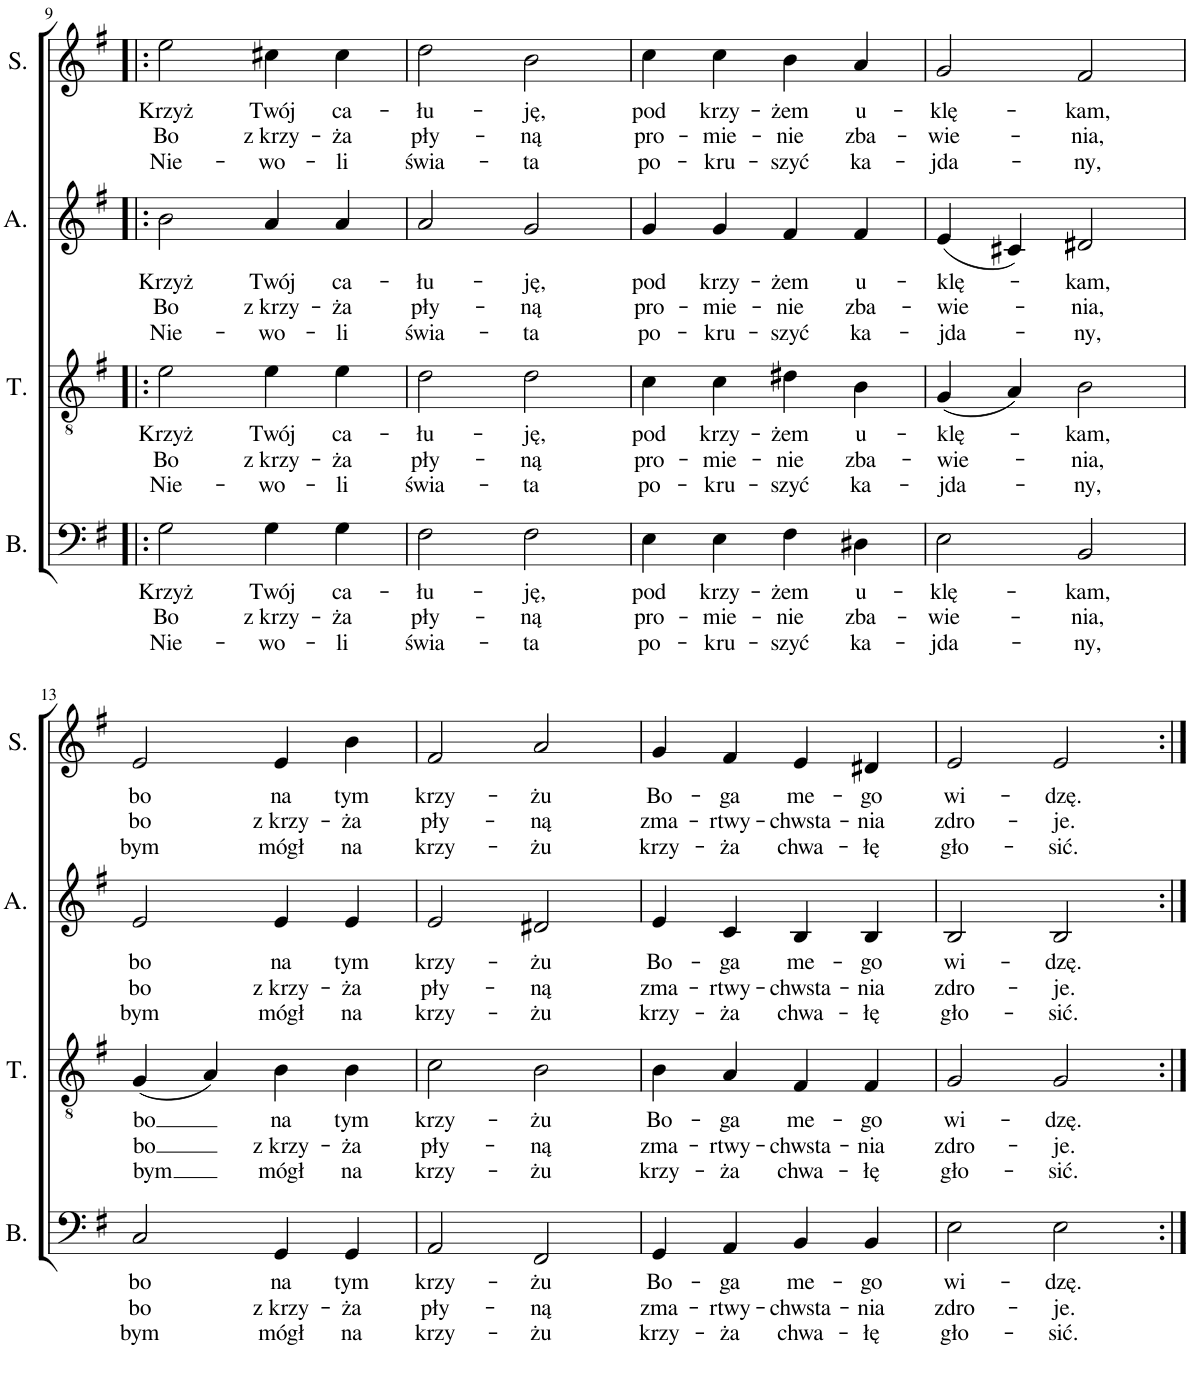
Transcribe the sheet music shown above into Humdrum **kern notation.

**kern	**text	**text	**text	**kern	**text	**text	**text	**kern	**text	**text	**text	**kern	**text	**text	**text
*part4	*part4	*part4	*part4	*part3	*part3	*part3	*part3	*part2	*part2	*part2	*part2	*part1	*part1	*part1	*part1
*staff4	*staff4	*staff4	*staff4	*staff3	*staff3	*staff3	*staff3	*staff2	*staff2	*staff2	*staff2	*staff1	*staff1	*staff1	*staff1
*I"B.	*	*	*	*I"T.	*	*	*	*I"A.	*	*	*	*I"S.	*	*	*
*I'B.	*	*	*	*I'T.	*	*	*	*I'A.	*	*	*	*I'S.	*	*	*
!!LO:PB:g=z
*clefF4	*	*	*	*clefGv2	*	*	*	*clefG2	*	*	*	*clefG2	*	*	*
*k[f#]	*	*	*	*k[f#]	*	*	*	*k[f#]	*	*	*	*k[f#]	*	*	*
*M4/4	*	*	*	*M4/4	*	*	*	*M4/4	*	*	*	*M4/4	*	*	*
*met(c)	*	*	*	*met(c)	*	*	*	*met(c)	*	*	*	*met(c)	*	*	*
=9!|:	=9!|:	=9!|:	=9!|:	=9!|:	=9!|:	=9!|:	=9!|:	=9!|:	=9!|:	=9!|:	=9!|:	=9!|:	=9!|:	=9!|:	=9!|:
!	!LO:LY:b	!LO:LY:b	!LO:LY:b	!	!LO:LY:b	!LO:LY:b	!LO:LY:b	!	!LO:LY:b	!LO:LY:b	!LO:LY:b	!	!LO:LY:b	!LO:LY:b	!LO:LY:b
2G\	Krzyż	Bo	Nie-	2e\	Krzyż	Bo	Nie-	2b\	Krzyż	Bo	Nie-	2ee\	Krzyż	Bo	Nie-
!	!LO:LY:b	!LO:LY:b	!LO:LY:b	!	!LO:LY:b	!LO:LY:b	!LO:LY:b	!	!LO:LY:b	!LO:LY:b	!LO:LY:b	!	!LO:LY:b	!LO:LY:b	!LO:LY:b
4G\	Twój	z krzy-	-wo-	4e\	Twój	z krzy-	-wo-	4a/	Twój	z krzy-	-wo-	4cc#X\	Twój	z krzy-	-wo-
!	!LO:LY:b	!LO:LY:b	!LO:LY:b	!	!LO:LY:b	!LO:LY:b	!LO:LY:b	!	!LO:LY:b	!LO:LY:b	!LO:LY:b	!	!LO:LY:b	!LO:LY:b	!LO:LY:b
4G\	ca-	-ża	-li	4e\	ca-	-ża	-li	4a/	ca-	-ża	-li	4cc#\	ca-	-ża	-li
=10	=10	=10	=10	=10	=10	=10	=10	=10	=10	=10	=10	=10	=10	=10	=10
!	!LO:LY:b	!LO:LY:b	!LO:LY:b	!	!LO:LY:b	!LO:LY:b	!LO:LY:b	!	!LO:LY:b	!LO:LY:b	!LO:LY:b	!	!LO:LY:b	!LO:LY:b	!LO:LY:b
2F#\	-łu-	pły-	świa-	2d\	-łu-	pły-	świa-	2a/	-łu-	pły-	świa-	2dd\	-łu-	pły-	świa-
!	!LO:LY:b	!LO:LY:b	!LO:LY:b	!	!LO:LY:b	!LO:LY:b	!LO:LY:b	!	!LO:LY:b	!LO:LY:b	!LO:LY:b	!	!LO:LY:b	!LO:LY:b	!LO:LY:b
2F#\	-ję,	-ną	-ta	2d\	-ję,	-ną	-ta	2g/	-ję,	-ną	-ta	2b\	-ję,	-ną	-ta
=11	=11	=11	=11	=11	=11	=11	=11	=11	=11	=11	=11	=11	=11	=11	=11
!	!LO:LY:b	!LO:LY:b	!LO:LY:b	!	!LO:LY:b	!LO:LY:b	!LO:LY:b	!	!LO:LY:b	!LO:LY:b	!LO:LY:b	!	!LO:LY:b	!LO:LY:b	!LO:LY:b
4E\	pod	pro-	po-	4c\	pod	pro-	po-	4g/	pod	pro-	po-	4cc\	pod	pro-	po-
!	!LO:LY:b	!LO:LY:b	!LO:LY:b	!	!LO:LY:b	!LO:LY:b	!LO:LY:b	!	!LO:LY:b	!LO:LY:b	!LO:LY:b	!	!LO:LY:b	!LO:LY:b	!LO:LY:b
4E\	krzy-	-mie-	-kru-	4c\	krzy-	-mie-	-kru-	4g/	krzy-	-mie-	-kru-	4cc\	krzy-	-mie-	-kru-
!	!LO:LY:b	!LO:LY:b	!LO:LY:b	!	!LO:LY:b	!LO:LY:b	!LO:LY:b	!	!LO:LY:b	!LO:LY:b	!LO:LY:b	!	!LO:LY:b	!LO:LY:b	!LO:LY:b
4F#\	-żem	-nie	-szyć	4d#X\	-żem	-nie	-szyć	4f#/	-żem	-nie	-szyć	4b\	-żem	-nie	-szyć
!	!LO:LY:b	!LO:LY:b	!LO:LY:b	!	!LO:LY:b	!LO:LY:b	!LO:LY:b	!	!LO:LY:b	!LO:LY:b	!LO:LY:b	!	!LO:LY:b	!LO:LY:b	!LO:LY:b
4D#X\	u-	zba-	ka-	4B\	u-	zba-	ka-	4f#/	u-	zba-	ka-	4a/	u-	zba-	ka-
=12	=12	=12	=12	=12	=12	=12	=12	=12	=12	=12	=12	=12	=12	=12	=12
!	!LO:LY:b	!LO:LY:b	!LO:LY:b	!	!LO:LY:b	!LO:LY:b	!LO:LY:b	!	!LO:LY:b	!LO:LY:b	!LO:LY:b	!	!LO:LY:b	!LO:LY:b	!LO:LY:b
2E\	-klę-	-wie-	-jda-	(4G/	-klę-	-wie-	-jda-	(4e/	-klę-	-wie-	-jda-	2g/	-klę-	-wie-	-jda-
.	.	.	.	4A/)	.	.	.	4c#X/)	.	.	.	.	.	.	.
!	!LO:LY:b	!LO:LY:b	!LO:LY:b	!	!LO:LY:b	!LO:LY:b	!LO:LY:b	!	!LO:LY:b	!LO:LY:b	!LO:LY:b	!	!LO:LY:b	!LO:LY:b	!LO:LY:b
2BB/	-kam,	-nia,	-ny,	2B\	-kam,	-nia,	-ny,	2d#X/	-kam,	-nia,	-ny,	2f#/	-kam,	-nia,	-ny,
!!LO:LB:g=z
=13	=13	=13	=13	=13	=13	=13	=13	=13	=13	=13	=13	=13	=13	=13	=13
!	!LO:LY:b	!LO:LY:b	!LO:LY:b	!	!LO:LY:b	!LO:LY:b	!LO:LY:b	!	!LO:LY:b	!LO:LY:b	!LO:LY:b	!	!LO:LY:b	!LO:LY:b	!LO:LY:b
2C/	bo	bo	bym	(4G/	bo	bo	bym	2e/	bo	bo	bym	2e/	bo	bo	bym
.	.	.	.	4A/)	.	.	.	.	.	.	.	.	.	.	.
!	!LO:LY:b	!LO:LY:b	!LO:LY:b	!	!LO:LY:b	!LO:LY:b	!LO:LY:b	!	!LO:LY:b	!LO:LY:b	!LO:LY:b	!	!LO:LY:b	!LO:LY:b	!LO:LY:b
4GG/	na	z krzy-	mógł	4B\	na	z krzy-	mógł	4e/	na	z krzy-	mógł	4e/	na	z krzy-	mógł
!	!LO:LY:b	!LO:LY:b	!LO:LY:b	!	!LO:LY:b	!LO:LY:b	!LO:LY:b	!	!LO:LY:b	!LO:LY:b	!LO:LY:b	!	!LO:LY:b	!LO:LY:b	!LO:LY:b
4GG/	tym	-ża	na	4B\	tym	-ża	na	4e/	tym	-ża	na	4b\	tym	-ża	na
=14	=14	=14	=14	=14	=14	=14	=14	=14	=14	=14	=14	=14	=14	=14	=14
!	!LO:LY:b	!LO:LY:b	!LO:LY:b	!	!LO:LY:b	!LO:LY:b	!LO:LY:b	!	!LO:LY:b	!LO:LY:b	!LO:LY:b	!	!LO:LY:b	!LO:LY:b	!LO:LY:b
2AA/	krzy-	pły-	krzy-	2c\	krzy-	pły-	krzy-	2e/	krzy-	pły-	krzy-	2f#/	krzy-	pły-	krzy-
!	!LO:LY:b	!LO:LY:b	!LO:LY:b	!	!LO:LY:b	!LO:LY:b	!LO:LY:b	!	!LO:LY:b	!LO:LY:b	!LO:LY:b	!	!LO:LY:b	!LO:LY:b	!LO:LY:b
2FF#/	-żu	-ną	-żu	2B\	-żu	-ną	-żu	2d#X/	-żu	-ną	-żu	2a/	-żu	-ną	-żu
=15	=15	=15	=15	=15	=15	=15	=15	=15	=15	=15	=15	=15	=15	=15	=15
!	!LO:LY:b	!LO:LY:b	!LO:LY:b	!	!LO:LY:b	!LO:LY:b	!LO:LY:b	!	!LO:LY:b	!LO:LY:b	!LO:LY:b	!	!LO:LY:b	!LO:LY:b	!LO:LY:b
4GG/	Bo-	zma-	krzy-	4B\	Bo-	zma-	krzy-	4e/	Bo-	zma-	krzy-	4g/	Bo-	zma-	krzy-
!	!LO:LY:b	!LO:LY:b	!LO:LY:b	!	!LO:LY:b	!LO:LY:b	!LO:LY:b	!	!LO:LY:b	!LO:LY:b	!LO:LY:b	!	!LO:LY:b	!LO:LY:b	!LO:LY:b
4AA/	-ga	-rtwy-	-ża	4A/	-ga	-rtwy-	-ża	4c/	-ga	-rtwy-	-ża	4f#/	-ga	-rtwy-	-ża
!	!LO:LY:b	!LO:LY:b	!LO:LY:b	!	!LO:LY:b	!LO:LY:b	!LO:LY:b	!	!LO:LY:b	!LO:LY:b	!LO:LY:b	!	!LO:LY:b	!LO:LY:b	!LO:LY:b
4BB/	me-	-chwsta-	chwa-	4F#/	me-	-chwsta-	chwa-	4B/	me-	-chwsta-	chwa-	4e/	me-	-chwsta-	chwa-
!	!LO:LY:b	!LO:LY:b	!LO:LY:b	!	!LO:LY:b	!LO:LY:b	!LO:LY:b	!	!LO:LY:b	!LO:LY:b	!LO:LY:b	!	!LO:LY:b	!LO:LY:b	!LO:LY:b
4BB/	-go	-nia	-łę	4F#/	-go	-nia	-łę	4B/	-go	-nia	-łę	4d#X/	-go	-nia	-łę
=16	=16	=16	=16	=16	=16	=16	=16	=16	=16	=16	=16	=16	=16	=16	=16
!	!LO:LY:b	!LO:LY:b	!LO:LY:b	!	!LO:LY:b	!LO:LY:b	!LO:LY:b	!	!LO:LY:b	!LO:LY:b	!LO:LY:b	!	!LO:LY:b	!LO:LY:b	!LO:LY:b
2E\	wi-	zdro-	gło-	2G/	wi-	zdro-	gło-	2B/	wi-	zdro-	gło-	2e/	wi-	zdro-	gło-
!	!LO:LY:b	!LO:LY:b	!LO:LY:b	!	!LO:LY:b	!LO:LY:b	!LO:LY:b	!	!LO:LY:b	!LO:LY:b	!LO:LY:b	!	!LO:LY:b	!LO:LY:b	!LO:LY:b
2E\	-dzę.	-je.	-sić.	2G/	-dzę.	-je.	-sić.	2B/	-dzę.	-je.	-sić.	2e/	-dzę.	-je.	-sić.
=:|!	=:|!	=:|!	=:|!	=:|!	=:|!	=:|!	=:|!	=:|!	=:|!	=:|!	=:|!	=:|!	=:|!	=:|!	=:|!
*-	*-	*-	*-	*-	*-	*-	*-	*-	*-	*-	*-	*-	*-	*-	*-
